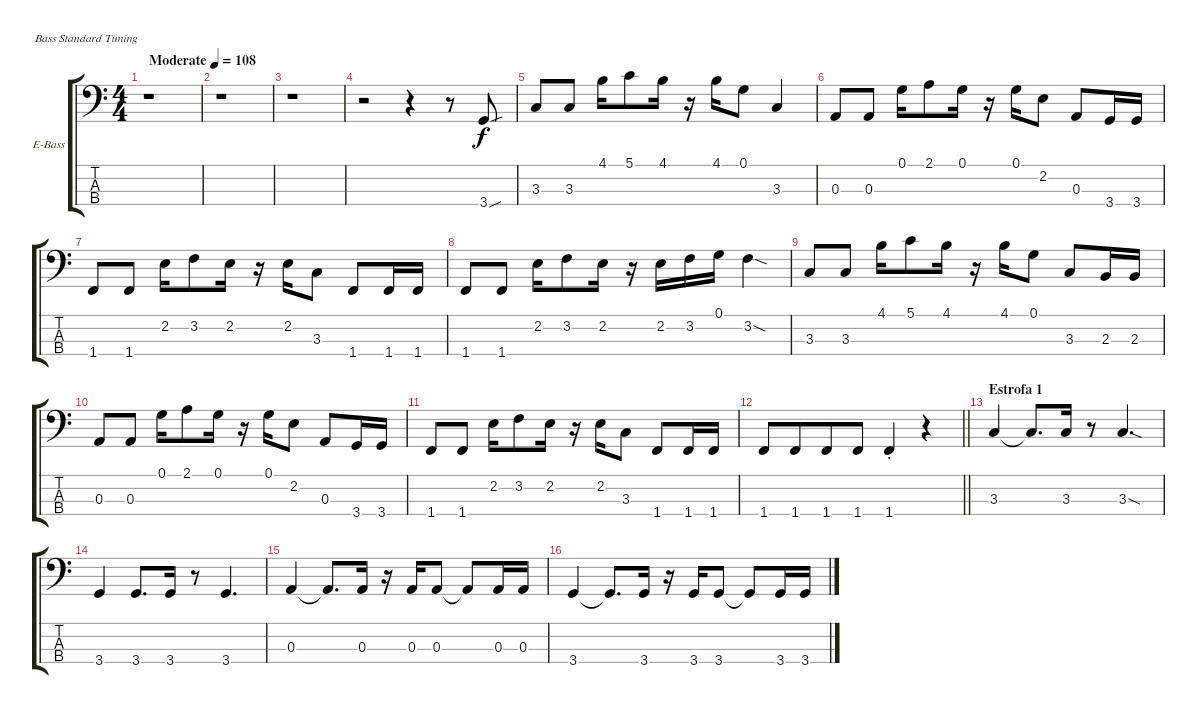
\bracketExtendMode groupsimilarinstruments
\firstSystemTrackNameOrientation horizontal
\otherSystemsTrackNameOrientation horizontal
\track ("Electric Bass" "E-Bass") {instrument electricbassfinger}
\staff {score tabs}
\tuning (G2 D2 A1 E1)
\ts (4 4)
\beaming (8 2 2 2 2)
\tempo (108 "Moderate")
\clef f4
\ks c
r.1{dy f instrument electricbassfinger} |
r.1 |
r.1 |
r.2 r.4 r.8 3.4{sou}.8 |
3.3.8 3.3.8 4.1.16 5.1.8 4.1.16 r.16 4.1.16 0.1.8 3.3.4 |
0.3.8 0.3.8 0.1.16 2.1.8 0.1.16 r.16 0.1.16 2.2.8 0.3.8 3.4.16 3.4.16 |
1.4.8 1.4.8 2.2.16 3.2.8 2.2.16 r.16 2.2.16 3.3.8 1.4.8 1.4.16 1.4.16 |
1.4.8 1.4.8 2.2.16 3.2.8 2.2.16 r.16 2.2.16 3.2.16 0.1.16 3.2{sod}.4 |
3.3.8 3.3.8 4.1.16 5.1.8 4.1.16 r.16 4.1.16 0.1.8 3.3.8 2.3.16 2.3.16 |
0.3.8 0.3.8 0.1.16 2.1.8 0.1.16 r.16 0.1.16 2.2.8 0.3.8 3.4.16 3.4.16 |
1.4.8 1.4.8 2.2.16 3.2.8 2.2.16 r.16 2.2.16 3.3.8 1.4.8 1.4.16 1.4.16 |
\barLineRight lightlight
1.4.8 1.4.8{beam merge} 1.4.8 1.4.8 1.4{st}.4 r.4 |
\section ("" "Estrofa 1")
3.3.4 3.3{t}.8{d} 3.3.16 r.8 3.3{sod}.4{d} |
3.4.4 3.4.8{d} 3.4.16 r.8 3.4.4{d} |
0.3.4 0.3{t}.8{d} 0.3.16 r.16 0.3.16 0.3.8 0.3{t}.8 0.3.16 0.3.16 |
3.4.4 3.4{t}.8{d} 3.4.16 r.16 3.4.16 3.4.8 3.4{t}.8 3.4.16 3.4.16
